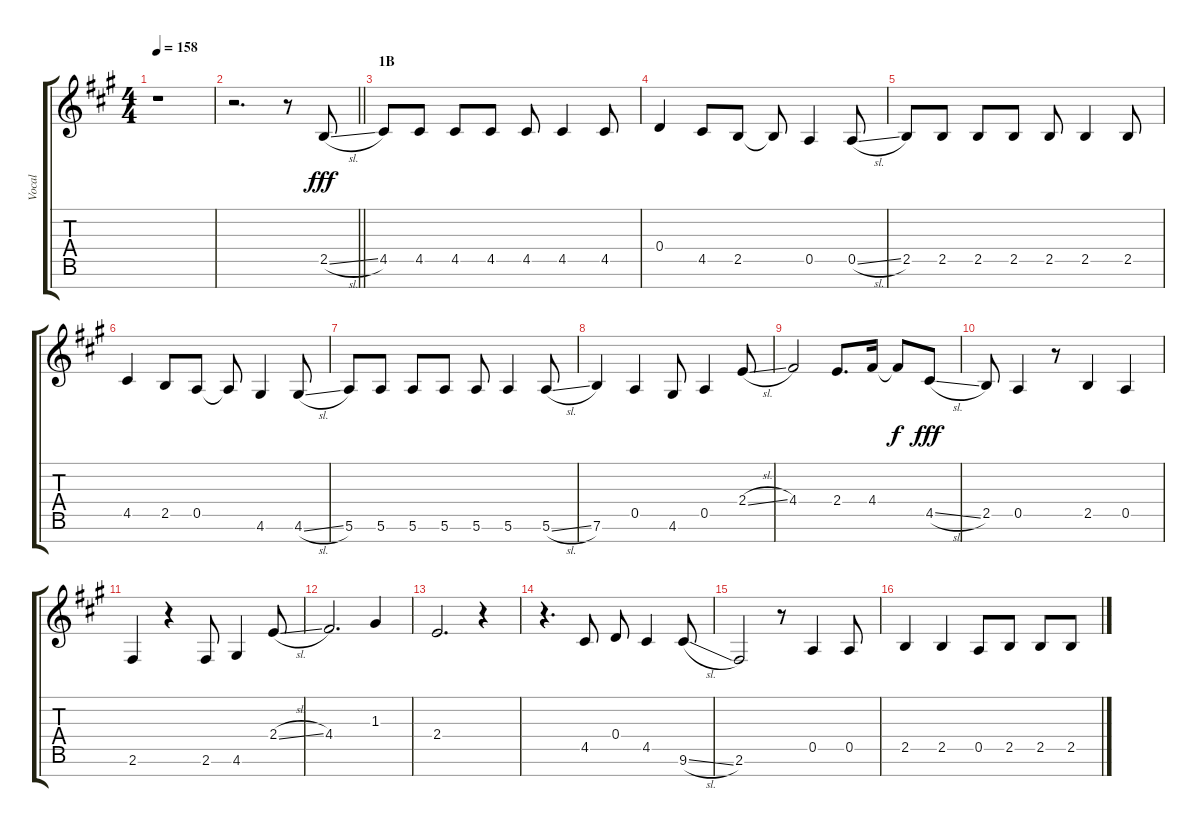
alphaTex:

\track ("Vocal" "Vocal") {instrument voiceoohs}
\staff {score tabs}
\tuning (E5 B4 G4 D4 A3 E3 B2) {hide}
\ts (4 4)
\tempo 158
\clef g2
\ks a
r.1{dy f} |
\barLineRight lightlight
r.2{d} r.8 2.5{sl}.8{dy fff} |
\section ("" "1B")
4.5.8 4.5.8 4.5.8 4.5.8 4.5.8 4.5.4 4.5.8 |
0.4.4 4.5.8 2.5.8 2.5{t}.8 0.5.4 0.5{sl}.8 |
2.5.8 2.5.8 2.5.8 2.5.8 2.5.8 2.5.4 2.5.8 |
4.5.4 2.5.8 0.5.8 0.5{t}.8 4.6.4 4.6{sl}.8 |
5.6.8 5.6.8 5.6.8 5.6.8 5.6.8 5.6.4 5.6{sl}.8 |
7.6.4 0.5.4 4.6.8 0.5.4 2.4{sl}.8 |
4.4.2 2.4.8{d} 4.4.16 4.4{t}.8{dy f} 4.5{sl}.8{dy fff} |
2.5.8 0.5.4 r.8 2.5.4 0.5.4 |
2.6.4 r.4 2.6.8 4.6.4 2.4{sl}.8 |
4.4.2{d} 1.3.4 |
2.4.2{d} r.4 |
r.4{d} 4.5.8 0.4.8 4.5.4 9.6{sl}.8 |
2.6.2 r.8 0.5.4 0.5.8 |
2.5.4 2.5.4 0.5.8 2.5.8 2.5.8 2.5{sl}.8
